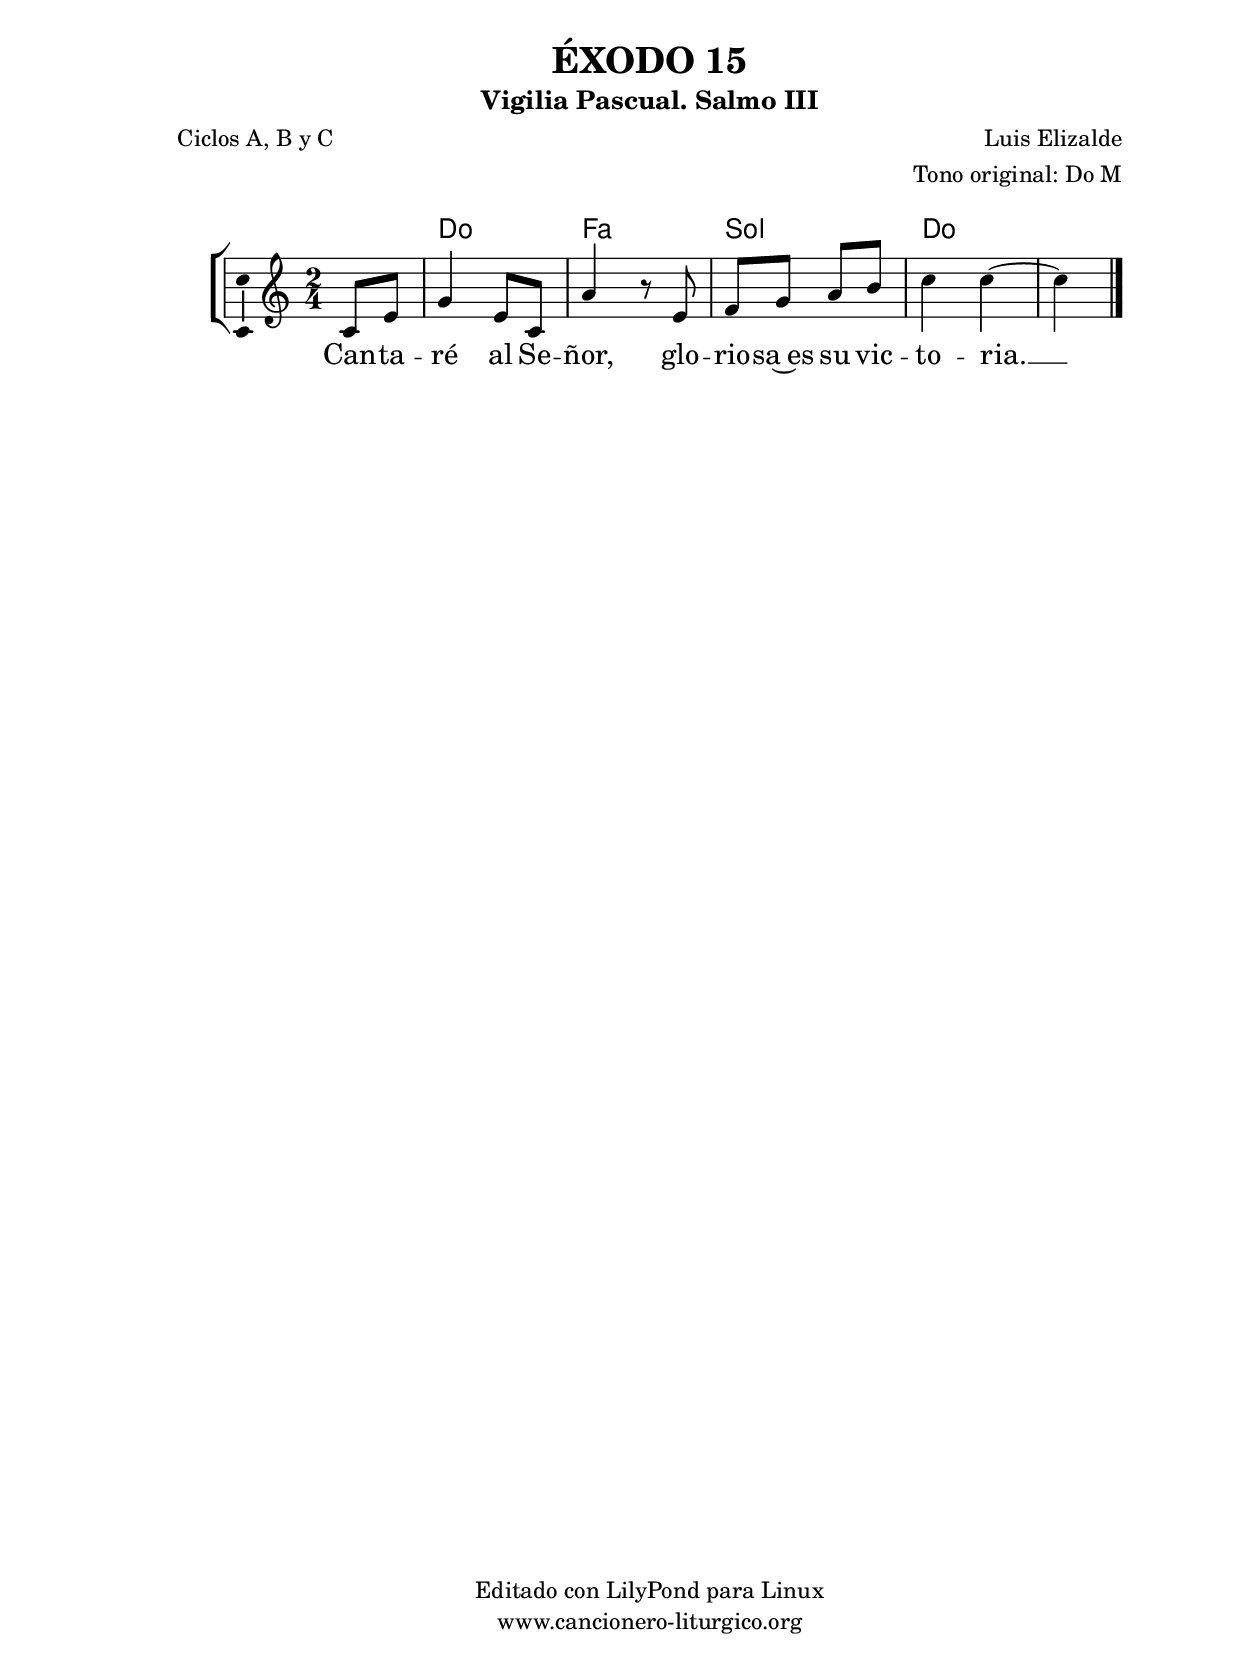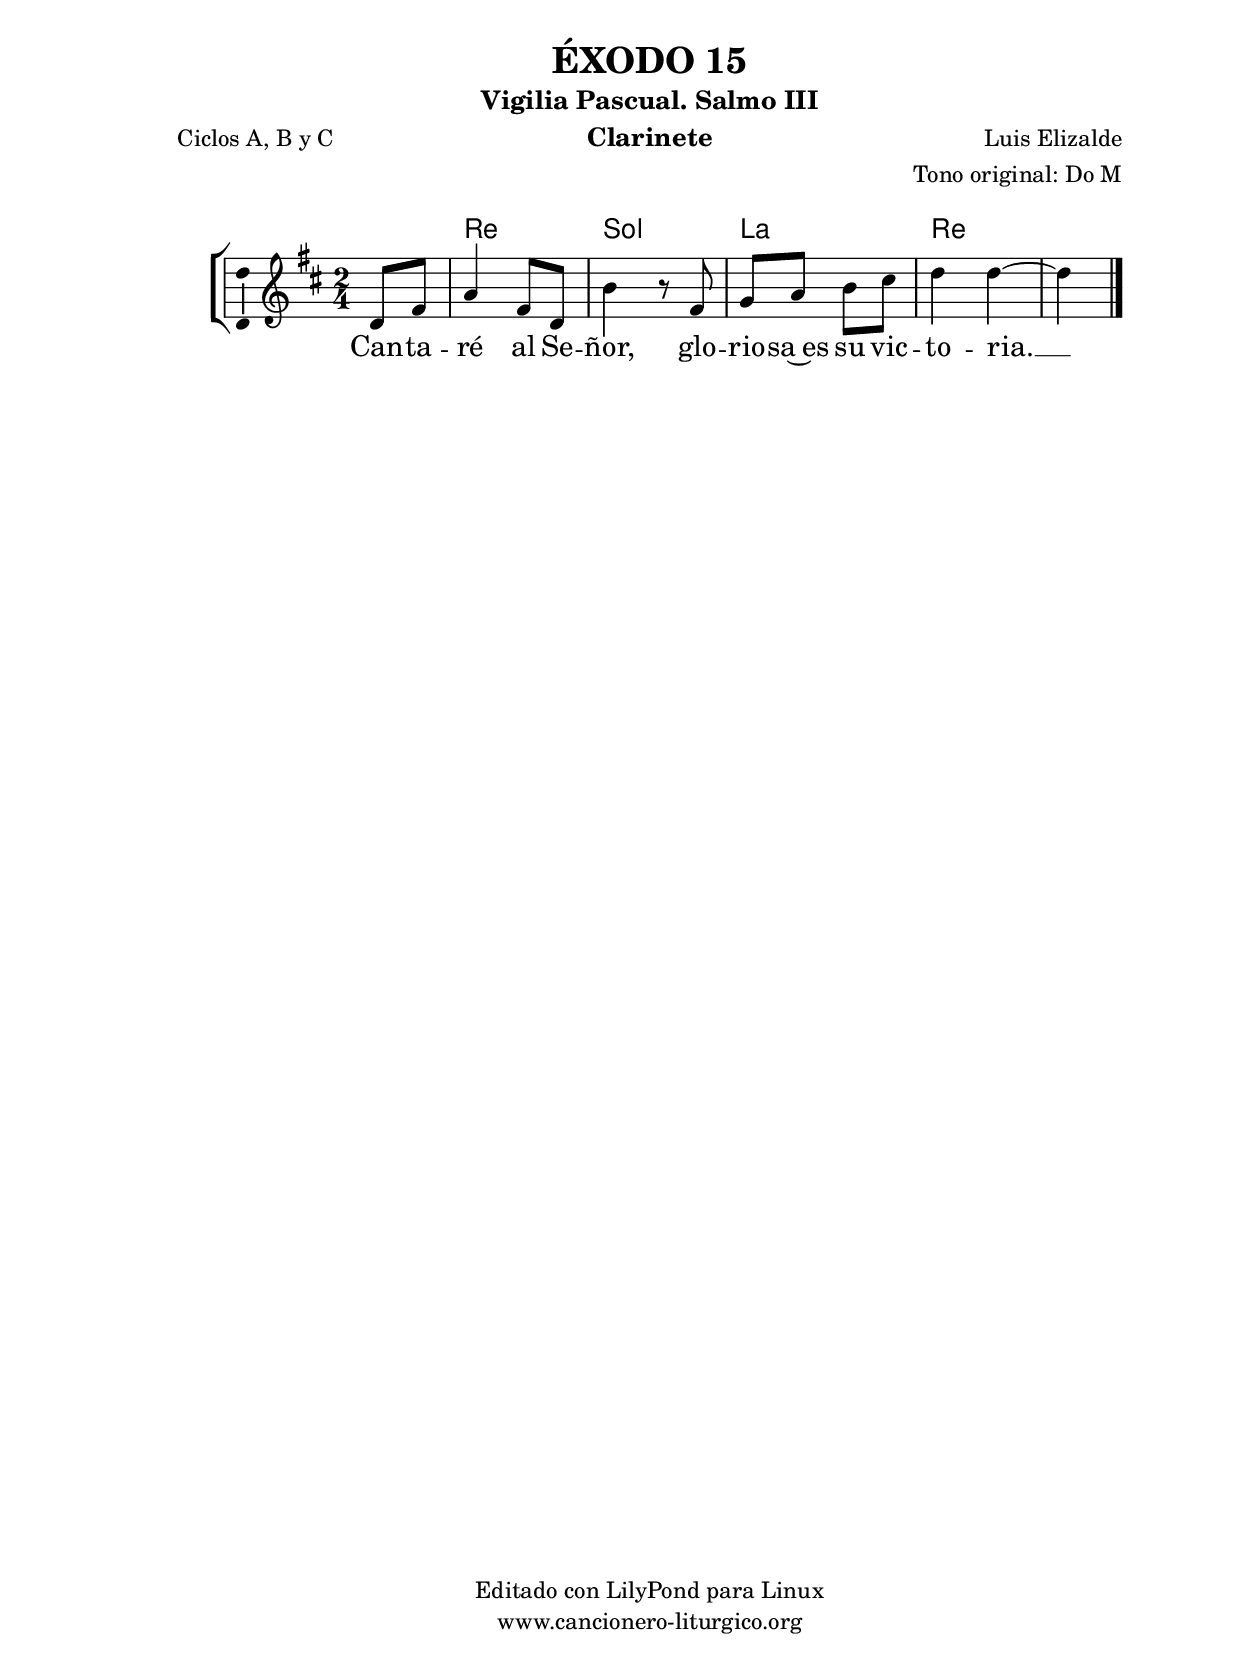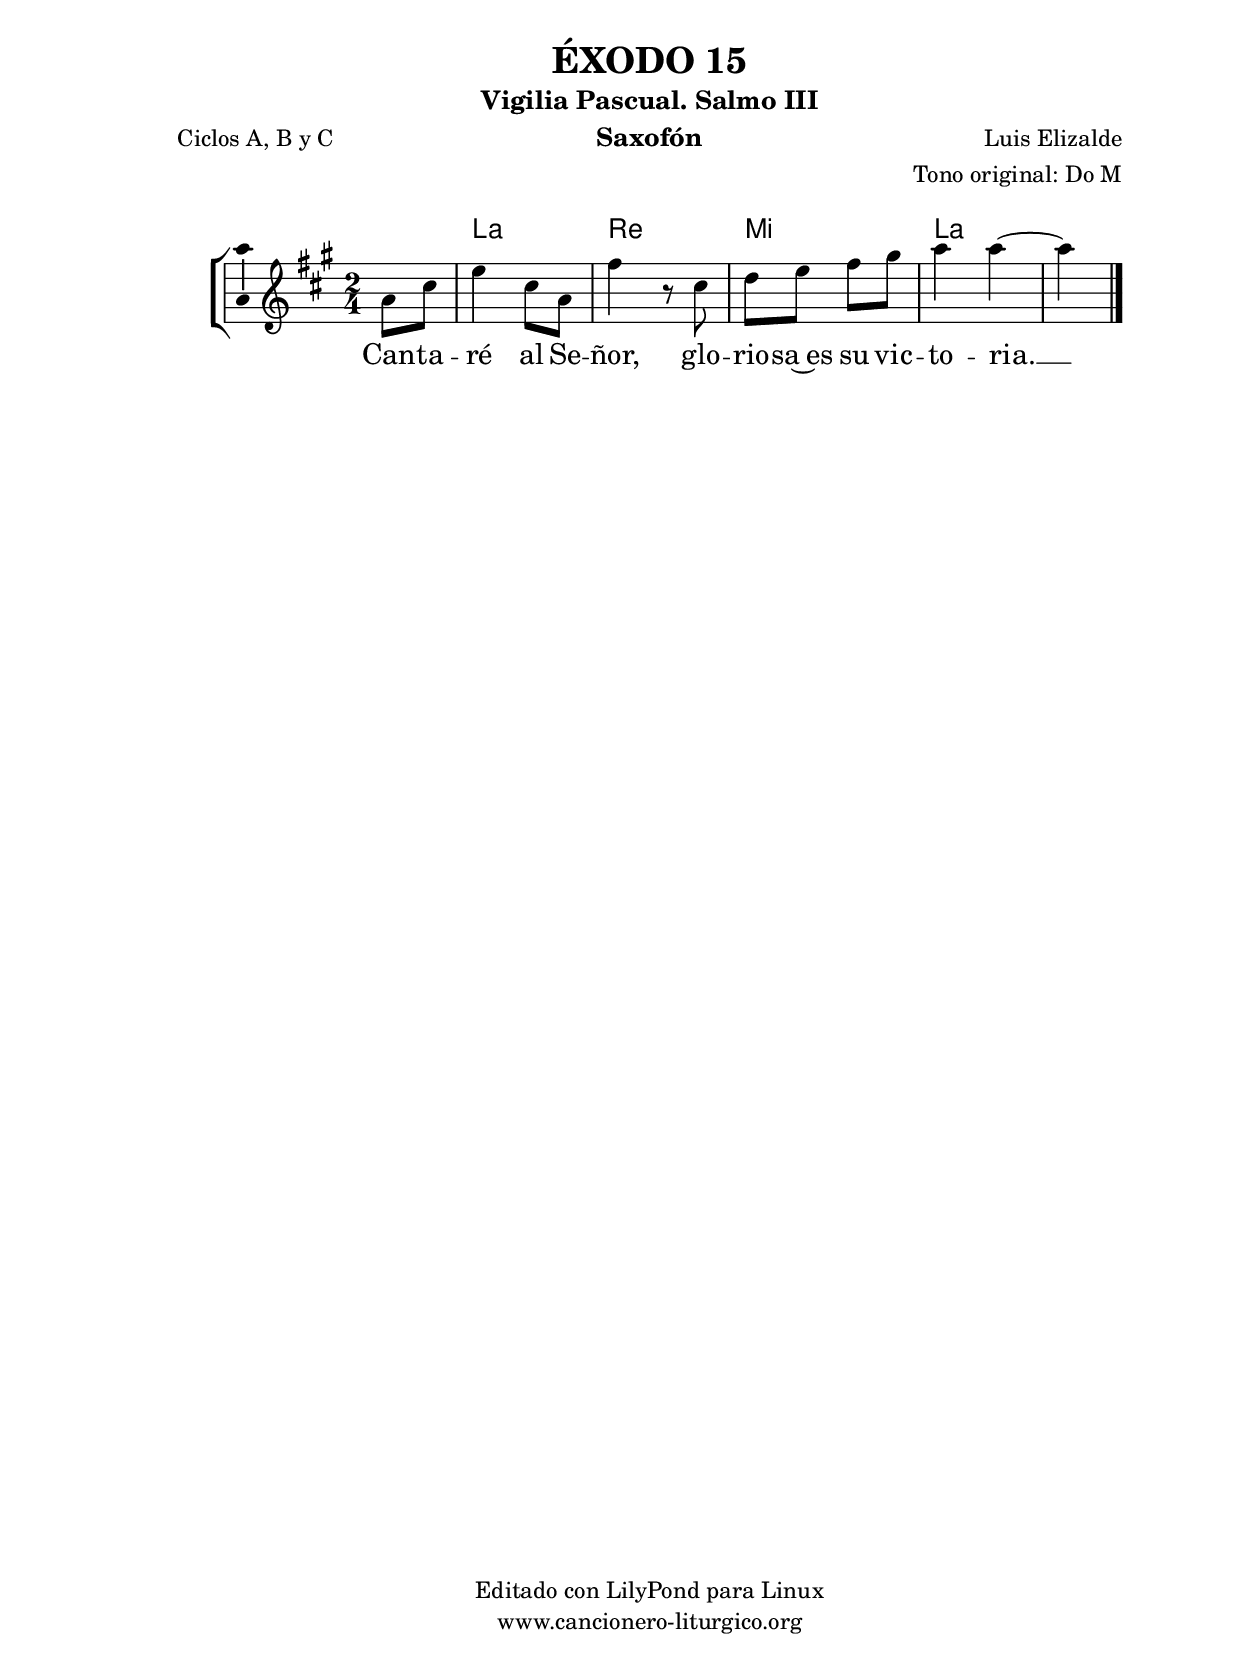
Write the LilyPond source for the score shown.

%
%para convertir .midi en .wav:
%timidity filename.midi -Ow -o finename.wav
%
%
%Para convertir de .wav a .mp3:
%lame -h -m j filename.wav
%
%
%para escuchar el midi:
%timidity nombrefichero.midi
%


%versión de lilypond para la que se ha escrito esta partitura:
\version "2.16.0"

	%Tamaño papel
	#(set-default-paper-size "a4")
	%Tamaño partitura
	#(set-global-staff-size 20)
	%No responde al pulsar sobre una nota
	#(ly:set-option 'point-and-click #f)

%parámetros del encabezamiento:
\header {
	title = "ÉXODO 15"
	subtitle = "Vigilia Pascual. Salmo III"
	composer = "Luis Elizalde"
	poet = "Ciclos A, B y C"
	meter = ""
	arranger = "Tono original: Do M"
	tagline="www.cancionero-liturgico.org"
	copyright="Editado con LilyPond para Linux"
	}

%parámetros asociados al papel:
\paper  {
	oddHeaderMarkup = \markup {\fill-line { \on-the-fly #not-first-page \fromproperty #'header:title \on-the-fly #not-first-page \fromproperty #'header:composer }}
	evenHeaderMarkup = \markup {\fill-line { \fromproperty #'header:composer \fromproperty #'header:title }}
	#(set-paper-size "a4")
	print-page-number = ##f
	first-page-number = 1
	print-first-page-number = ##f
%	head-separation = 3.0 \cm
	top-margin = 2.0 \cm
	bottom-margin = 0.5\cm
%%%	bottom-margin = -1.0\cm
	left-margin = 3.0 \cm
	line-width = 16.0 \cm 
	indent = 8\mm
	interscoreline = 2.\mm
	between-system-space = 15\mm
%	para que las partituras no llenen la hoja:
	ragged-bottom = ##t
%	idem para la última hoja:
	ragged-last-bottom = ##f
%	para que las partituras llenen el ancho del papel:
	ragged-last = ##f
	after-title-space = 2.5 \cm
%page-count=1
%system-count=2

	%Flexible Vertical Spacing
%	markup-markup-spacing =
%	#'((basic-distance . 15) (minimum-distance . 15) (padding . 3))
	markup-system-spacing =
	#'((basic-distance . 15) (minimum-distance . 15) (padding . 3))
	system-system-spacing =
	#'((basic-distance . 15) (minimum-distance . 15) (padding . 3))
	score-system-spacing =
	#'((basic-distance . 15) (minimum-distance . 15) (padding . 5))
%	top-system-spacing = % header
%	#'((basic-distance . 8) (minimum-distance . 0) (padding . 3))
%	top-markup-spacing =
%	#'((basic-distance . 20) (minimum-distance . 20) (padding . 3))
	last-bottom-spacing = % footer
	#'((basic-distance . 5) (minimum-distance . 5) (padding . 3))
%	score-markup-spacing =
%	#'((basic-distance . 16) (minimum-distance . 13) (padding . 3))

	}


%parámetros que afectan a toda la partitura:
global =  {
	%clave de sol (G):
	\clef G
	%armadura:
%	\transpose g f
	\key c \major
	\tempo 4=100
	\set Score.tempoHideNote = ##t
	}


acordes = {
	\italianChords
	\chordmode {
%	\transpose g f
{

s4
c2 f g c c4 %s4

	}
	}
}

melodia = 
%	\transpose g f
{
	\relative c'{
	\time 2/4

\partial4
c8 e
g4 e8 c
a'4 r8 e8
f8 g a b
c4 c~
c4 %s4

	\bar "|."
	}
	}


texto = \lyricmode {
Can -- ta -- ré al Se -- ñor,
glo -- rio -- sa~es su vic -- to -- ria. __
	}


acordesStaff = \context ChordNames = acordesStaff <<
	\set chordChanges = ##t
	\acordes
	>>


vozStaff = \context Voice = vozStaff
\with {\consists "Ambitus_engraver"}
<<
%	\set Staff.instrumentName = ""
%	\set Staff.shortInstrumentName = ""
%	\set Staff.midiInstrument = #"clarinet"
%	\set Staff.midiInstrument = #"cello"
%	\set Staff.midiInstrument = #"flute"
	\set Staff.midiInstrument = #"electric guitar (jazz)"
%	\set Staff.midiInstrument = #"english horn"
%	\set Staff.midiInstrument = #"violin"
%	\set Staff.midiInstrument = #"glockenspiel"
	\set Staff.midiMinimumVolume = #0.7
	\set Staff.midiMaximumVolume = #0.9
	\global
	\melodia
	>>


textoStaff = \context Lyrics = textoStaff <<
	\lyricsto vozStaff \texto
	>>

\book {
	\score {
		\context ChoirStaff {
			\override StaffGroup.SystemStartBracket #'collapse-height = #1
			\override Score.SystemStartBar #'collapse-height = #1
			<<
			\acordesStaff
			\vozStaff
			\textoStaff
			>>
			}
		\layout {
	    		\context {
				\Lyrics
				\override LyricText #'font-size = #2
				}
	   		 \context {
				\Score
				%fontSize = #3
				\override StaffSymbol #'staff-space = #(magstep +3)
				%\override Beam #'thickness = #0.55
				%\override SpacingSpanner #'spacing-increment = #1.0
				%\override Slur #'height-limit = #1.5
				}
			}
		}
	\score {
		\unfoldRepeats
		\context ChoirStaff {
			<<
			\acordesStaff
			\vozStaff
			>>
			}
		\midi {
	  		\context {
	  			\Score
				tempoWholesPerMinute = #(ly:make-moment 70 4)
				}
			}
		}
	}

%Partitura para clarinete
#(define output-suffix "C")
\book {
	\header{
		instrument = "Clarinete"
		}
	\score {
		\context ChoirStaff {
			\override StaffGroup.SystemStartBracket #'collapse-height = #1
			\override Score.SystemStartBar #'collapse-height = #1
\transpose c d
			<<
			\acordesStaff
			\vozStaff
			\textoStaff
			>>
			}
		\layout {
	    		\context {
				\Lyrics
				\override LyricText #'font-size = #2
				}
	   		 \context {
				\Score
				%fontSize = #3
				\override StaffSymbol #'staff-space = #(magstep +3)
				%\override Beam #'thickness = #0.55
				%\override SpacingSpanner #'spacing-increment = #1.0
				%\override Slur #'height-limit = #1.5
				}
			}
		}
	}

%Partitura para saxofón
#(define output-suffix "S")
\book {
	\header{
		instrument = "Saxofón"
		}
	\score {
		\context ChoirStaff {
			\override StaffGroup.SystemStartBracket #'collapse-height = #1
			\override Score.SystemStartBar #'collapse-height = #1
\transpose c a
			<<
			\acordesStaff
			\vozStaff
			\textoStaff
			>>
			}
		\layout {
	    		\context {
				\Lyrics
				\override LyricText #'font-size = #2
				}
	   		 \context {
				\Score
				%fontSize = #3
				\override StaffSymbol #'staff-space = #(magstep +3)
				%\override Beam #'thickness = #0.55
				%\override SpacingSpanner #'spacing-increment = #1.0
				%\override Slur #'height-limit = #1.5
				}
			}
		}
	}

